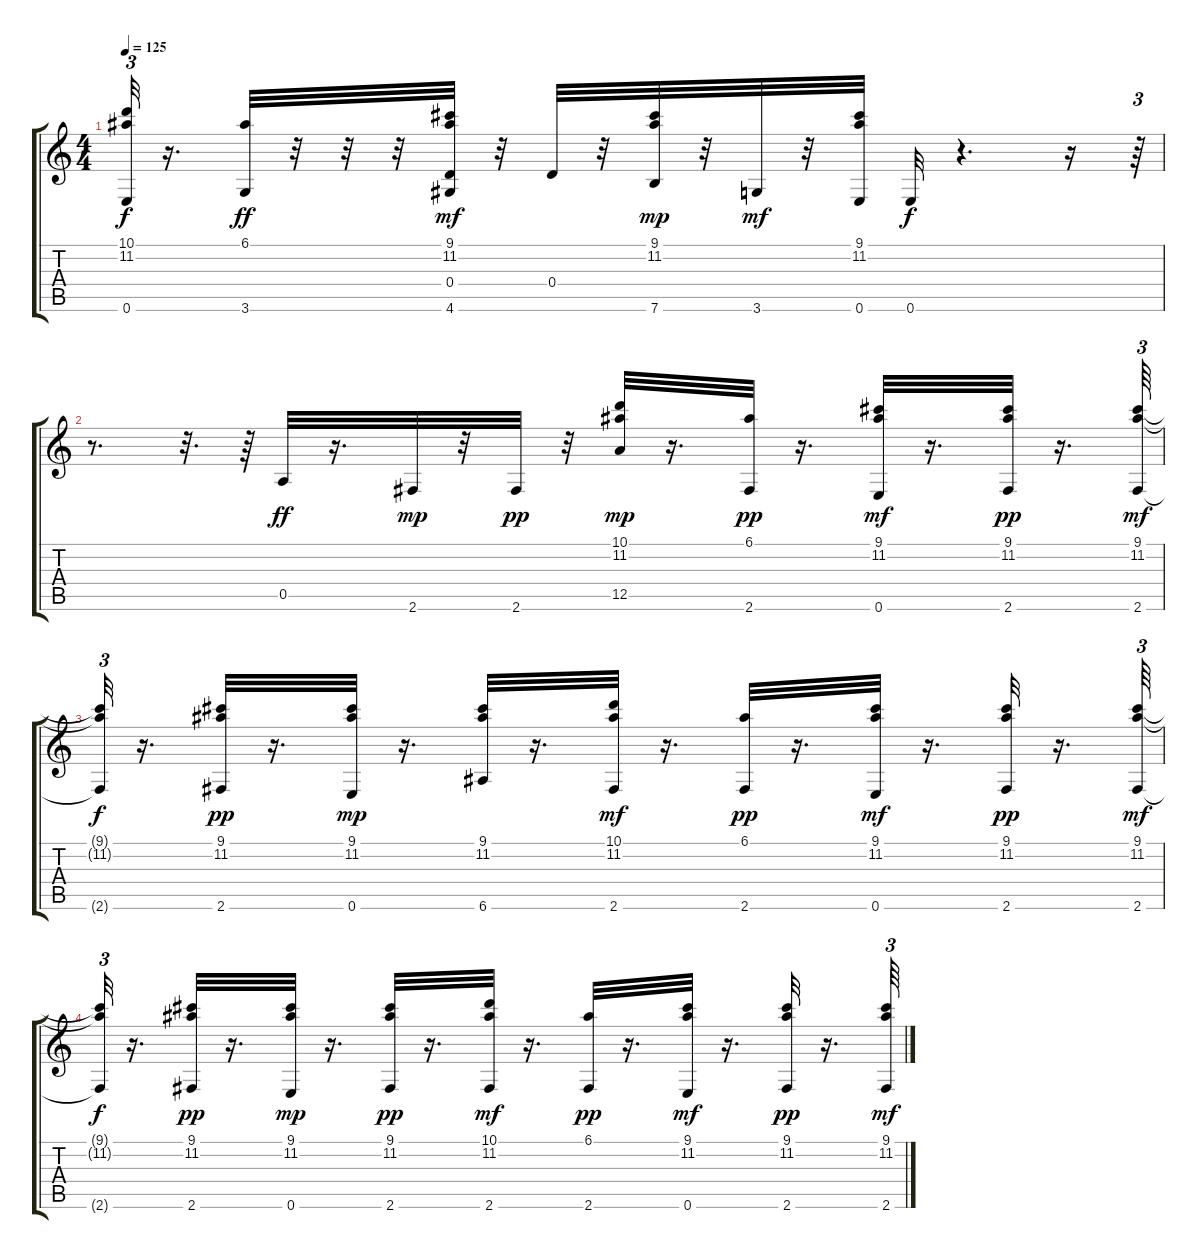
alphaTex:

\track "" {instrument acousticbass}
\staff {score tabs}
\tuning (E4 B3 G3 D3 A2 E2) {hide}
\ts (4 4)
\tempo 125
\clef g2
\ks c
(10.1{t} 11.2{t} 0.6{t}).32{tu (3 2) dy f} r.16{d} (6.1 3.6).32{dy ff} r.32 r.32 r.32 (9.1 11.2 0.4 4.6).32{dy mf} r.32 0.4.32 r.32 (9.1 11.2 7.6).32{dy mp} r.32 3.6.32{dy mf} r.32 (9.1 11.2 0.6).32 0.6.32{dy f} r.4{d} r.16 r.64{tu (3 2)} |
r.8{d} r.32{d} r.64 0.5.32{dy ff} r.16{d} 2.6.32{dy mp} r.32 2.6.32{dy pp} r.32 (10.1 11.2 12.5).32{dy mp} r.16{d} (6.1 2.6).32{dy pp} r.16{d} (9.1 11.2 0.6).32{dy mf} r.16{d} (9.1 11.2 2.6).32{dy pp} r.16{d} (9.1 11.2 2.6).64{tu (3 2) dy mf} |
(9.1{t} 11.2{t} 2.6{t}).32{tu (3 2) dy f} r.16{d} (9.1 11.2 2.6).32{dy pp} r.16{d} (9.1 11.2 0.6).32{dy mp} r.16{d} (9.1 11.2 6.6).32 r.16{d} (10.1 11.2 2.6).32{dy mf} r.16{d} (6.1 2.6).32{dy pp} r.16{d} (9.1 11.2 0.6).32{dy mf} r.16{d} (9.1 11.2 2.6).32{dy pp} r.16{d} (9.1 11.2 2.6).64{tu (3 2) dy mf} |
(9.1{t} 11.2{t} 2.6{t}).32{tu (3 2) dy f} r.16{d} (9.1 11.2 2.6).32{dy pp} r.16{d} (9.1 11.2 0.6).32{dy mp} r.16{d} (9.1 11.2 2.6).32{dy pp} r.16{d} (10.1 11.2 2.6).32{dy mf} r.16{d} (6.1 2.6).32{dy pp} r.16{d} (9.1 11.2 0.6).32{dy mf} r.16{d} (9.1 11.2 2.6).32{dy pp} r.16{d} (9.1 11.2 2.6).64{tu (3 2) dy mf}
